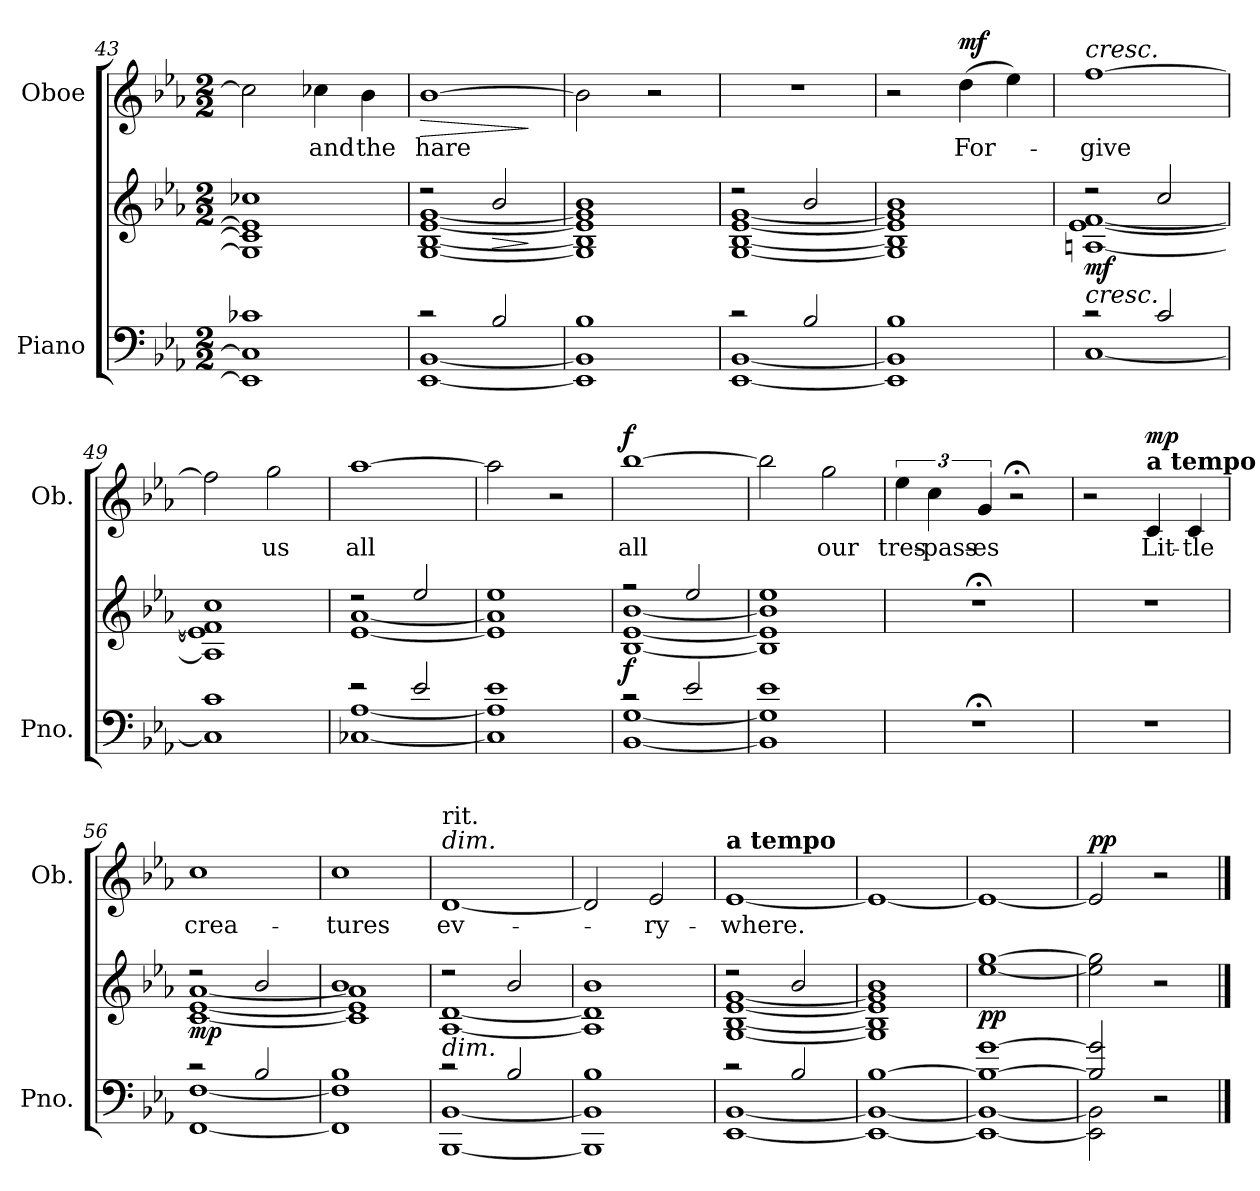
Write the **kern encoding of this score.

**kern	**kern	**dynam	**kern	**text	**dynam
*part2	*part2	*part2	*part1	*part1	*part1
*staff3	*staff2	*staff2/3	*staff1	*staff1	*staff1
*I"Piano	*	*	*I"Oboe	*	*
*I'Pno.	*	*	*I'Ob.	*	*
*clefF4	*clefG2	*	*clefG2	*	*
*k[b-e-a-]	*k[b-e-a-]	*	*k[b-e-a-]	*	*
*M2/2	*M2/2	*	*M2/2	*	*
=43	=43	=43	=43	=43	=43
*^	*^	*	*	*	*
1c-X	1EE-] 1C-]	1cc-X	1G-] 1c-] 1e-]	.	2cc-\]	.	.
!	!	!	!	!	!	!LO:LY:b	!
.	.	.	.	.	4cc-X\	and	.
!	!	!	!	!	!	!LO:LY:b	!
.	.	.	.	.	4b-\	the	.
=44	=44	=44	=44	=44	=44	=44	=44
!	!	!	!	!	!	!LO:LY:b	!LO:HP:b
2r	[1EE- [1BB-	2r	[1G [1B- [1e- [1g	.	[1b-	hare	>
!	!	!	!	!LO:HP:b	!	!	!
2B-/	.	2b-/	.	>	.	.	.
*v	*v	*	*	*	*	*	*
*	*v	*v	*	*	*	*
.	.	]	.	.	]
!!LO:PB:g=z
=45	=45	=45	=45	=45	=45
*^	*^	*	*	*	*
1B-	1EE-] 1BB-]	1b-	1G] 1B-] 1e-] 1g]	.	2b-\]	.	.
.	.	.	.	.	2r	.	.
=46	=46	=46	=46	=46	=46	=46	=46
2r	[1EE- [1BB-	2r	[1G [1B- [1e- [1g	.	1r	.	.
2B-/	.	2b-/	.	.	.	.	.
=47	=47	=47	=47	=47	=47	=47	=47
1B-	1EE-] 1BB-]	1b-	1G] 1B-] 1e-] 1g]	.	2r	.	.
!	!	!	!	!	!	!LO:LY:b	!LO:DY:a
.	.	.	.	.	(4dd\	For-	mf
.	.	.	.	.	4ee-\)	.	.
=48	=48	=48	=48	=48	=48	=48	=48
!	!	!	!	!	!LO:TX:a:i:t=cresc.	!	!
!	!	!LO:TX:b:i:t=cresc.	!	!	!	!	!
!	!	!	!	!LO:DY:b	!	!LO:LY:b	!
2r	[1C	2r	[1An [1e- [1f	mf	[1ff	-give	.
2c/	.	2cc/	.	.	.	.	.
=49	=49	=49	=49	=49	=49	=49	=49
1c	1C]	1cc	1A] 1e-] 1f]	.	2ff\]	.	.
!	!	!	!	!	!	!LO:LY:b	!
.	.	.	.	.	2gg\	us	.
=50	=50	=50	=50	=50	=50	=50	=50
!	!	!	!	!	!	!LO:LY:b	!
2r	[1C-X [1A-	2r	[1e- [1a-	.	[1aa-	all	.
2e-/	.	2ee-/	.	.	.	.	.
=51	=51	=51	=51	=51	=51	=51	=51
1e-	1C-] 1A-]	1ee-	1e-] 1a-]	.	2aa-\]	.	.
.	.	.	.	.	2r	.	.
=52	=52	=52	=52	=52	=52	=52	=52
!	!	!	!	!LO:DY:b	!	!LO:LY:b	!LO:DY:a
2r	[1BB- [1G	2r	[1B- [1e- [1b-	f	[1bb-	all	f
2e-/	.	2ee-/	.	.	.	.	.
=53	=53	=53	=53	=53	=53	=53	=53
1e-	1BB-] 1G]	1ee-	1B-] 1e-] 1b-]	.	2bb-\]	.	.
!	!	!	!	!	!	!LO:LY:b	!
.	.	.	.	.	2gg\	our	.
*v	*v	*	*	*	*	*	*
*	*v	*v	*	*	*	*
!!LO:LB:g=z
=54	=54	=54	=54	=54	=54
!	!	!	!	!LO:LY:b	!
1r;<	1r;<	.	6ee-\	tres-	.
!	!	!	!	!LO:LY:b	!
.	.	.	6cc\	-pass-	.
!	!	!	!	!LO:LY:b	!
.	.	.	6g/	-es	.
.	.	.	2r;<	.	.
=55	=55	=55	=55	=55	=55
1r	1r	.	2r	.	.
!	!	!	!LO:TX:a:B:t=a tempo	!	!
!	!	!	!	!LO:LY:b	!LO:DY:a
.	.	.	4c/	Lit-	mp
!	!	!	!	!LO:LY:b	!
.	.	.	4c/	-tle	.
=56	=56	=56	=56	=56	=56
*^	*^	*	*	*	*
!	!	!	!	!LO:DY:b	!	!LO:LY:b	!
2r	[1FF [1F	2r	[1c [1e- [1a-	mp	1cc	crea-	.
2B-/	.	2b-/	.	.	.	.	.
=57	=57	=57	=57	=57	=57	=57	=57
!	!	!	!	!	!	!LO:LY:b	!
1B-	1FF] 1F]	1b-	1c] 1e-] 1a-]	.	1cc	-tures	.
=58	=58	=58	=58	=58	=58	=58	=58
!	!	!	!	!	!LO:TX:a:i:t=dim.	!	!
!	!	!	!	!	!LO:TX:a:t=rit.	!	!
!	!	!LO:TX:b:i:t=dim.	!	!	!	!	!
!	!	!	!	!	!	!LO:LY:b	!
2r	[1BBB- [1BB-	2r	[1A- [1d	.	[1d	ev-	.
2B-/	.	2b-/	.	.	.	.	.
=59	=59	=59	=59	=59	=59	=59	=59
1B-	1BBB-] 1BB-]	1b-	1A-] 1d]	.	2d/]	.	.
!	!	!	!	!	!	!LO:LY:b	!
.	.	.	.	.	2e-/	-ry-	.
=60	=60	=60	=60	=60	=60	=60	=60
!	!	!	!	!	!LO:TX:a:B:t=a tempo	!	!
!	!	!	!	!	!	!LO:LY:b	!
2r	[1EE- [1BB-	2r	[1G [1B- [1e- [1g	.	[1e-	-where.	.
2B-/	.	2b-/	.	.	.	.	.
=61	=61	=61	=61	=61	=61	=61	=61
[1B-	1EE-_ 1BB-_	1b-	1G] 1B-] 1e-] 1g]	.	1e-_	.	.
!!LO:LB:g=z
=62	=62	=62	=62	=62	=62	=62	=62
!	!	!	!	!LO:DY:b	!	!	!
*	*	*v	*v	*	*	*	*
1B-_ [1g	1EE-_ 1BB-_	[1ee- [1gg	pp	1e-_	.	.
=63	=63	=63	=63	=63	=63	=63
!	!	!	!	!	!	!LO:DY:a
2B-/] 2g/]	2EE-\] 2BB-\]	2ee-\] 2gg\]	.	2e-/]	.	pp
2r	2ryy	2r	.	2r	.	.
*v	*v	*	*	*	*	*
==	==	==	==	==	==
*-	*-	*-	*-	*-	*-
